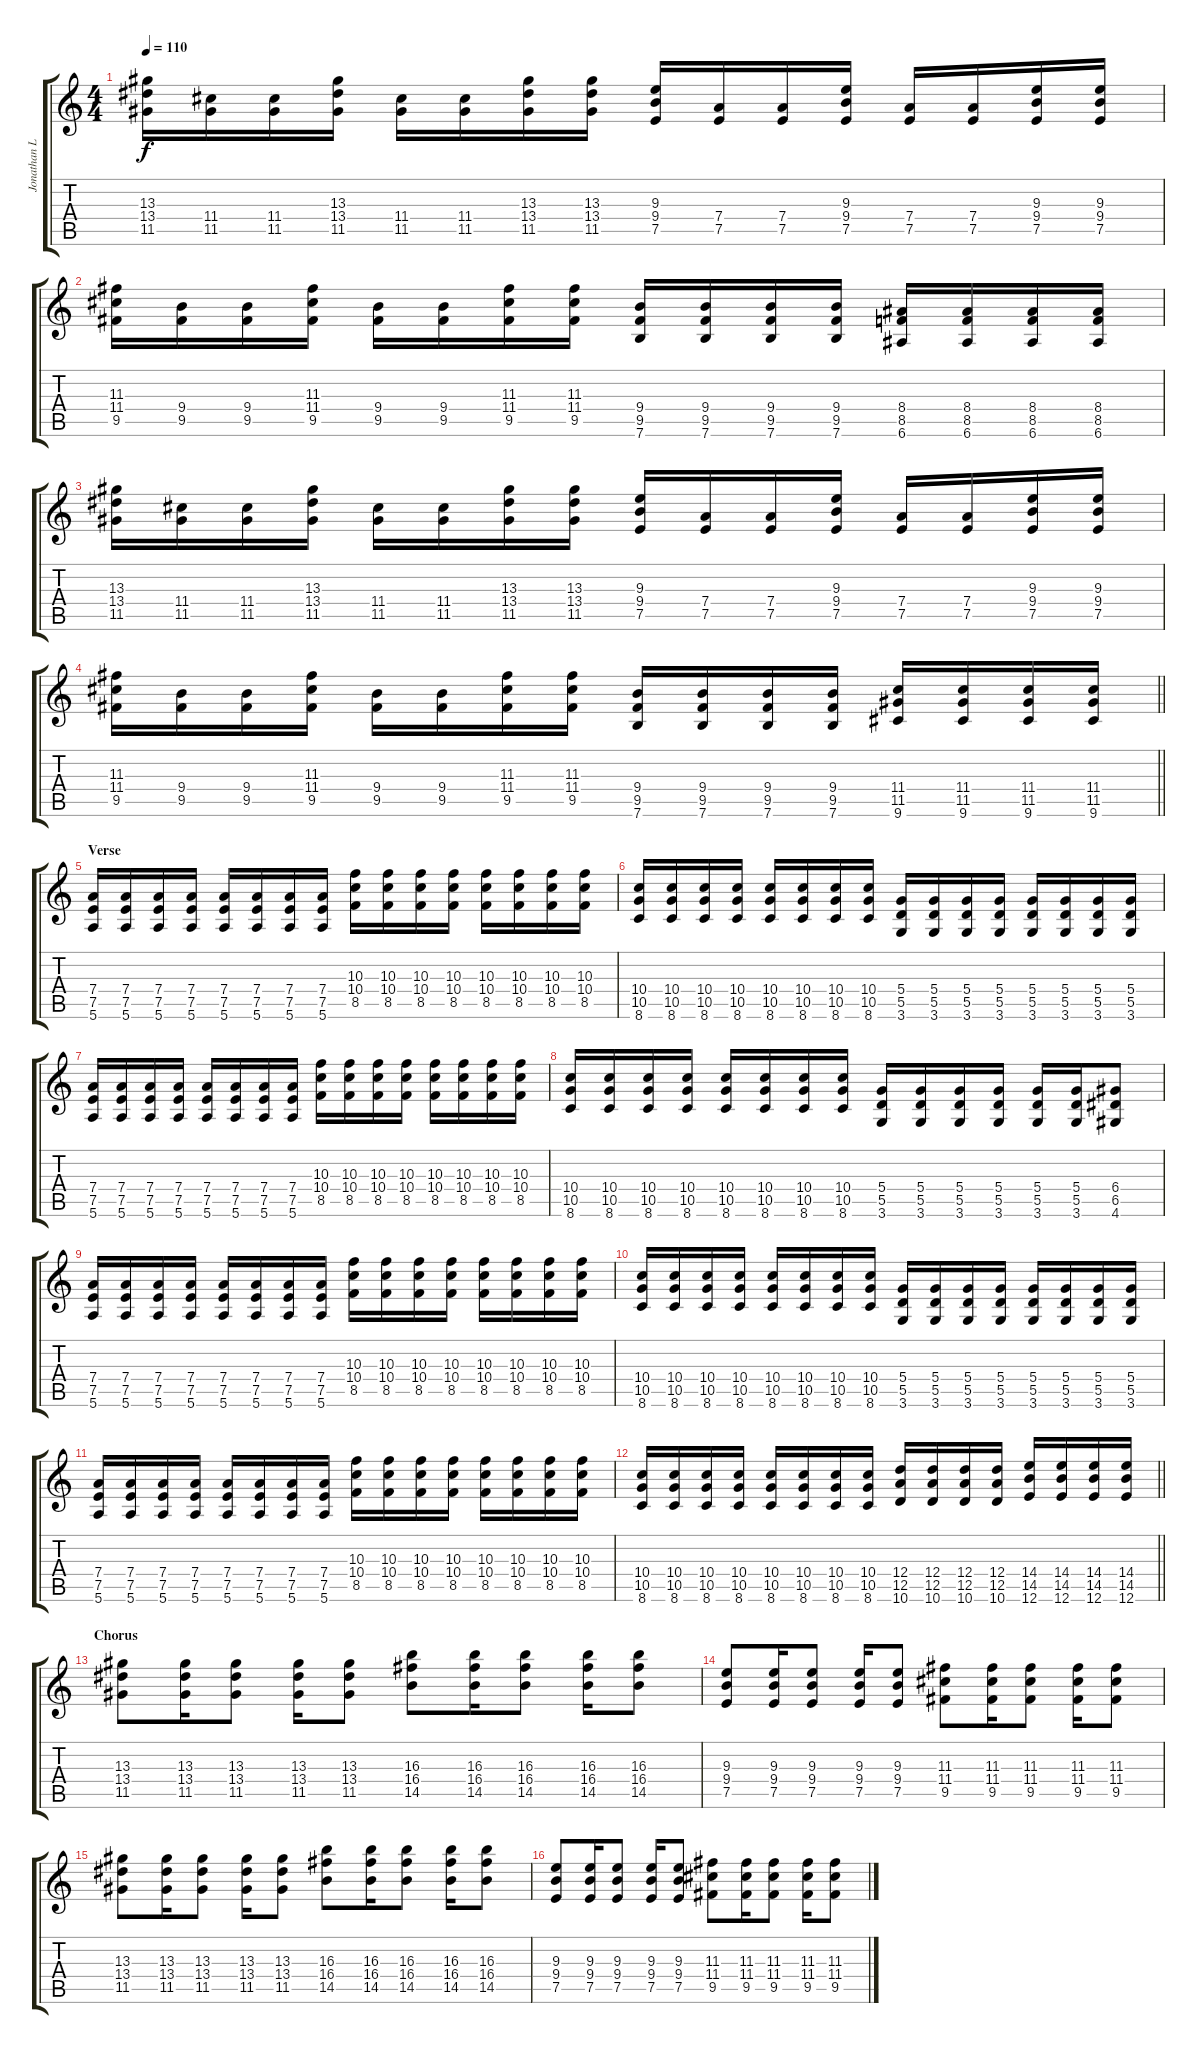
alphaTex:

\track ("Jonathan Le Landais" "Jonathan L") {instrument distortionguitar}
\staff {score tabs}
\tuning (E4 B3 G3 D3 A2 E2) {hide}
\ts (4 4)
\tempo 110
\clef g2
\ks c
(13.3 13.4 11.5).16{dy f} (11.4 11.5).16 (11.4 11.5).16 (13.3 13.4 11.5).16 (11.4 11.5).16 (11.4 11.5).16 (13.3 13.4 11.5).16 (13.3 13.4 11.5).16 (9.3 9.4 7.5).16 (7.4 7.5).16 (7.4 7.5).16 (9.3 9.4 7.5).16 (7.4 7.5).16 (7.4 7.5).16 (9.3 9.4 7.5).16 (9.3 9.4 7.5).16 |
(11.3 11.4 9.5).16 (9.4 9.5).16 (9.4 9.5).16 (11.3 11.4 9.5).16 (9.4 9.5).16 (9.4 9.5).16 (11.3 11.4 9.5).16 (11.3 11.4 9.5).16 (9.4 9.5 7.6).16 (9.4 9.5 7.6).16 (9.4 9.5 7.6).16 (9.4 9.5 7.6).16 (8.4 8.5 6.6).16 (8.4 8.5 6.6).16 (8.4 8.5 6.6).16 (8.4 8.5 6.6).16 |
(13.3 13.4 11.5).16 (11.4 11.5).16 (11.4 11.5).16 (13.3 13.4 11.5).16 (11.4 11.5).16 (11.4 11.5).16 (13.3 13.4 11.5).16 (13.3 13.4 11.5).16 (9.3 9.4 7.5).16 (7.4 7.5).16 (7.4 7.5).16 (9.3 9.4 7.5).16 (7.4 7.5).16 (7.4 7.5).16 (9.3 9.4 7.5).16 (9.3 9.4 7.5).16 |
\barLineRight lightlight
(11.3 11.4 9.5).16 (9.4 9.5).16 (9.4 9.5).16 (11.3 11.4 9.5).16 (9.4 9.5).16 (9.4 9.5).16 (11.3 11.4 9.5).16 (11.3 11.4 9.5).16 (9.4 9.5 7.6).16 (9.4 9.5 7.6).16 (9.4 9.5 7.6).16 (9.4 9.5 7.6).16 (11.4 11.5 9.6).16 (11.4 11.5 9.6).16 (11.4 11.5 9.6).16 (11.4 11.5 9.6).16 |
\section ("" "Verse")
(7.4 7.5 5.6).16 (7.4 7.5 5.6).16 (7.4 7.5 5.6).16 (7.4 7.5 5.6).16 (7.4 7.5 5.6).16 (7.4 7.5 5.6).16 (7.4 7.5 5.6).16 (7.4 7.5 5.6).16 (10.3 10.4 8.5).16 (10.3 10.4 8.5).16 (10.3 10.4 8.5).16 (10.3 10.4 8.5).16 (10.3 10.4 8.5).16 (10.3 10.4 8.5).16 (10.3 10.4 8.5).16 (10.3 10.4 8.5).16 |
(10.4 10.5 8.6).16 (10.4 10.5 8.6).16 (10.4 10.5 8.6).16 (10.4 10.5 8.6).16 (10.4 10.5 8.6).16 (10.4 10.5 8.6).16 (10.4 10.5 8.6).16 (10.4 10.5 8.6).16 (5.4 5.5 3.6).16 (5.4 5.5 3.6).16 (5.4 5.5 3.6).16 (5.4 5.5 3.6).16 (5.4 5.5 3.6).16 (5.4 5.5 3.6).16 (5.4 5.5 3.6).16 (5.4 5.5 3.6).16 |
(7.4 7.5 5.6).16 (7.4 7.5 5.6).16 (7.4 7.5 5.6).16 (7.4 7.5 5.6).16 (7.4 7.5 5.6).16 (7.4 7.5 5.6).16 (7.4 7.5 5.6).16 (7.4 7.5 5.6).16 (10.3 10.4 8.5).16 (10.3 10.4 8.5).16 (10.3 10.4 8.5).16 (10.3 10.4 8.5).16 (10.3 10.4 8.5).16 (10.3 10.4 8.5).16 (10.3 10.4 8.5).16 (10.3 10.4 8.5).16 |
(10.4 10.5 8.6).16 (10.4 10.5 8.6).16 (10.4 10.5 8.6).16 (10.4 10.5 8.6).16 (10.4 10.5 8.6).16 (10.4 10.5 8.6).16 (10.4 10.5 8.6).16 (10.4 10.5 8.6).16 (5.4 5.5 3.6).16 (5.4 5.5 3.6).16 (5.4 5.5 3.6).16 (5.4 5.5 3.6).16 (5.4 5.5 3.6).16 (5.4 5.5 3.6).16 (6.4 6.5 4.6).8 |
(7.4 7.5 5.6).16 (7.4 7.5 5.6).16 (7.4 7.5 5.6).16 (7.4 7.5 5.6).16 (7.4 7.5 5.6).16 (7.4 7.5 5.6).16 (7.4 7.5 5.6).16 (7.4 7.5 5.6).16 (10.3 10.4 8.5).16 (10.3 10.4 8.5).16 (10.3 10.4 8.5).16 (10.3 10.4 8.5).16 (10.3 10.4 8.5).16 (10.3 10.4 8.5).16 (10.3 10.4 8.5).16 (10.3 10.4 8.5).16 |
(10.4 10.5 8.6).16 (10.4 10.5 8.6).16 (10.4 10.5 8.6).16 (10.4 10.5 8.6).16 (10.4 10.5 8.6).16 (10.4 10.5 8.6).16 (10.4 10.5 8.6).16 (10.4 10.5 8.6).16 (5.4 5.5 3.6).16 (5.4 5.5 3.6).16 (5.4 5.5 3.6).16 (5.4 5.5 3.6).16 (5.4 5.5 3.6).16 (5.4 5.5 3.6).16 (5.4 5.5 3.6).16 (5.4 5.5 3.6).16 |
(7.4 7.5 5.6).16 (7.4 7.5 5.6).16 (7.4 7.5 5.6).16 (7.4 7.5 5.6).16 (7.4 7.5 5.6).16 (7.4 7.5 5.6).16 (7.4 7.5 5.6).16 (7.4 7.5 5.6).16 (10.3 10.4 8.5).16 (10.3 10.4 8.5).16 (10.3 10.4 8.5).16 (10.3 10.4 8.5).16 (10.3 10.4 8.5).16 (10.3 10.4 8.5).16 (10.3 10.4 8.5).16 (10.3 10.4 8.5).16 |
\barLineRight lightlight
(10.4 10.5 8.6).16 (10.4 10.5 8.6).16 (10.4 10.5 8.6).16 (10.4 10.5 8.6).16 (10.4 10.5 8.6).16 (10.4 10.5 8.6).16 (10.4 10.5 8.6).16 (10.4 10.5 8.6).16 (12.4 12.5 10.6).16 (12.4 12.5 10.6).16 (12.4 12.5 10.6).16 (12.4 12.5 10.6).16 (14.4 14.5 12.6).16 (14.4 14.5 12.6).16 (14.4 14.5 12.6).16 (14.4 14.5 12.6).16 |
\section ("" "Chorus")
(13.3 13.4 11.5).8 (13.3 13.4 11.5).16 (13.3 13.4 11.5).8 (13.3 13.4 11.5).16 (13.3 13.4 11.5).8 (16.3 16.4 14.5).8 (16.3 16.4 14.5).16 (16.3 16.4 14.5).8 (16.3 16.4 14.5).16 (16.3 16.4 14.5).8 |
(9.3 9.4 7.5).8 (9.3 9.4 7.5).16 (9.3 9.4 7.5).8 (9.3 9.4 7.5).16 (9.3 9.4 7.5).8 (11.3 11.4 9.5).8 (11.3 11.4 9.5).16 (11.3 11.4 9.5).8 (11.3 11.4 9.5).16 (11.3 11.4 9.5).8 |
(13.3 13.4 11.5).8 (13.3 13.4 11.5).16 (13.3 13.4 11.5).8 (13.3 13.4 11.5).16 (13.3 13.4 11.5).8 (16.3 16.4 14.5).8 (16.3 16.4 14.5).16 (16.3 16.4 14.5).8 (16.3 16.4 14.5).16 (16.3 16.4 14.5).8 |
(9.3 9.4 7.5).8 (9.3 9.4 7.5).16 (9.3 9.4 7.5).8 (9.3 9.4 7.5).16 (9.3 9.4 7.5).8 (11.3 11.4 9.5).8 (11.3 11.4 9.5).16 (11.3 11.4 9.5).8 (11.3 11.4 9.5).16 (11.3 11.4 9.5).8
